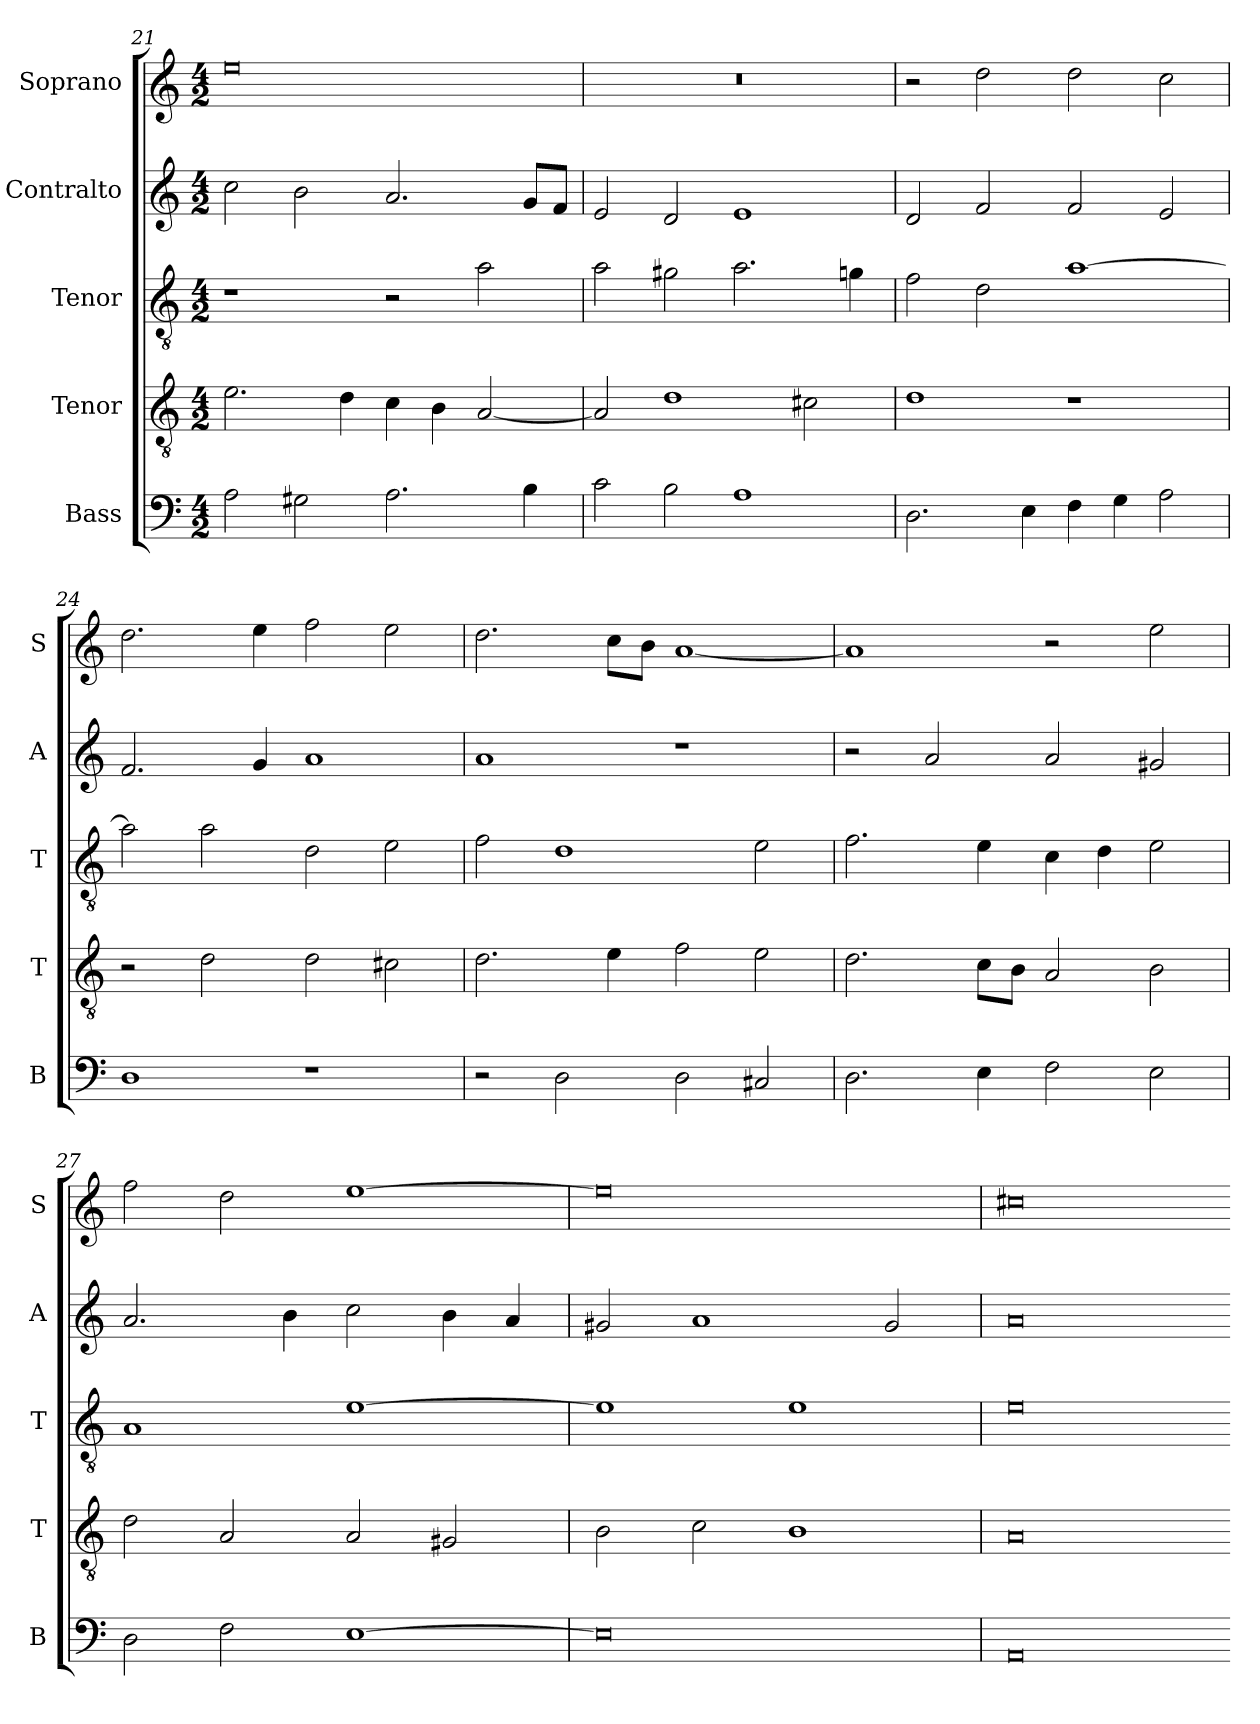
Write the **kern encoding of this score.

**kern	**kern	**kern	**kern	**kern
*part5	*part4	*part3	*part2	*part1
*staff5	*staff4	*staff3	*staff2	*staff1
*I"Bass	*I"Tenor	*I"Tenor	*I"Contralto	*I"Soprano
*I'B	*I'T	*I'T	*I'A	*I'S
*clefF4	*clefGv2	*clefGv2	*clefG2	*clefG2
*k[]	*k[]	*k[]	*k[]	*k[]
*A:aeo	*A:aeo	*A:aeo	*A:aeo	*A:aeo
*M4/2	*M4/2	*M4/2	*M4/2	*M4/2
=21	=21	=21	=21	=21
2A	2.e	1r	2cc	0ee
2G#X	.	.	2b	.
.	4d	.	.	.
2.A	4c	2r	2.a	.
.	4B	.	.	.
.	[2A	2a	.	.
4B	.	.	8g/L	.
.	.	.	8f/J	.
=22	=22	=22	=22	=22
2c	2A]	2a	2e	0r
2B	1d	2g#X	2d	.
1A	.	2.a	1e	.
.	2c#X	.	.	.
.	.	4gn	.	.
=23	=23	=23	=23	=23
2.D	1d	2f	2d	2r
.	.	2d	2f	2dd
4E	.	.	.	.
4F	1r	[1a	2f	2dd
4G	.	.	.	.
2A	.	.	2e	2cc
=24	=24	=24	=24	=24
1D	2r	2a]	2.f	2.dd
.	2d	2a	.	.
.	.	.	4g	4ee
1r	2d	2d	1a	2ff
.	2c#X	2e	.	2ee
=25	=25	=25	=25	=25
2r	2.d	2f	1a	2.dd
2D	.	1d	.	.
.	4e	.	.	8cc\L
.	.	.	.	8b\J
2D	2f	.	1r	[1a
2C#X	2e	2e	.	.
=26	=26	=26	=26	=26
2.D	2.d	2.f	2r	1a]
.	.	.	2a	.
4E	8c\L	4e	.	.
.	8B\J	.	.	.
2F	2A	4c	2a	2r
.	.	4d	.	.
2E	2B	2e	2g#X	2ee
=27	=27	=27	=27	=27
2D	2d	1A	2.a	2ff
2F	2A	.	.	2dd
.	.	.	4b	.
[1E	2A	[1e	2cc	[1ee
.	2G#X	.	4b	.
.	.	.	4a	.
=28	=28	=28	=28	=28
0E]	2B	1e]	2g#X	0ee]
.	2c	.	1a	.
.	1B	1e	.	.
.	.	.	2g#	.
=29	=29	=29	=29	=29
0AA	0A	0e	0a	0cc#X
=-	=-	=-	=-	=-
*-	*-	*-	*-	*-
